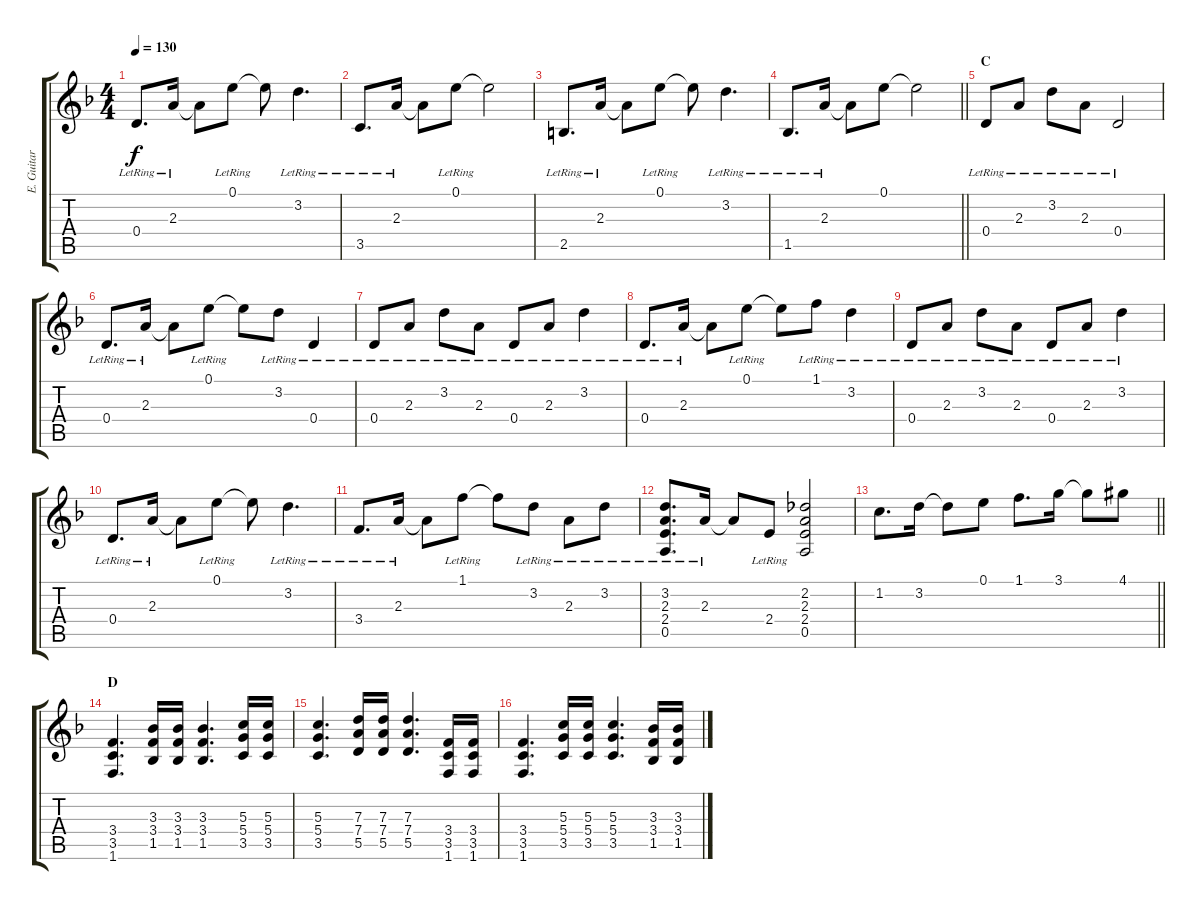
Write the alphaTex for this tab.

\track ("E. Guitar I" "E. Guitar ") {instrument overdrivenguitar}
\staff {score tabs}
\tuning (E4 B3 G3 D3 A2 E2) {hide}
\ts (4 4)
\tempo 130
\clef g2
\ks f
0.4{lr}.8{d dy f} 2.3{lr}.16 2.3{t}.8 0.1{lr}.8 0.1{t}.8 3.2{lr}.4{d} |
3.5{lr}.8{d} 2.3{lr}.16 2.3{t}.8 0.1{lr}.8 0.1{t}.2 |
2.5{lr}.8{d} 2.3{lr}.16 2.3{t}.8 0.1{lr}.8 0.1{t}.8 3.2{lr}.4{d} |
\barLineRight lightlight
1.5{lr}.8{d} 2.3{lr}.16 2.3{t}.8 0.1.8 0.1{t}.2 |
\section ("" "C")
0.4{lr}.8 2.3{lr}.8 3.2{lr}.8 2.3{lr}.8 0.4{lr}.2 |
0.4{lr}.8{d} 2.3{lr}.16 2.3{t}.8 0.1{lr}.8 0.1{t}.8 3.2{lr}.8 0.4{lr}.4 |
0.4{lr}.8 2.3{lr}.8 3.2{lr}.8 2.3{lr}.8 0.4{lr}.8 2.3{lr}.8 3.2{lr}.4 |
0.4{lr}.8{d} 2.3{lr}.16 2.3{t}.8 0.1{lr}.8 0.1{t}.8 1.1{lr}.8 3.2{lr}.4 |
0.4{lr}.8 2.3{lr}.8 3.2{lr}.8 2.3{lr}.8 0.4{lr}.8 2.3{lr}.8 3.2{lr}.4 |
0.4{lr}.8{d} 2.3{lr}.16 2.3{t}.8 0.1{lr}.8 0.1{t}.8 3.2{lr}.4{d} |
3.4{lr}.8{d} 2.3{lr}.16 2.3{t}.8 1.1{lr}.8 1.1{t}.8 3.2{lr}.8 2.3{lr}.8 3.2{lr}.8 |
(3.2{lr} 2.3{lr} 2.4{lr} 0.5{lr}).8{d} 2.3{lr}.16 2.3{t}.8 2.4{lr}.8 (2.2 2.3 2.4 0.5).2 |
\barLineRight lightlight
1.2.8{d} 3.2.16 3.2{t}.8 0.1.8 1.1.8{d} 3.1.16 3.1{t}.8 4.1{acc #}.8 |
\section ("" "D")
(3.4 3.5 1.6).4{d} (3.3 3.4 1.5).16 (3.3 3.4 1.5).16 (3.3 3.4 1.5).4{d} (5.3 5.4 3.5).16 (5.3 5.4 3.5).16 |
(5.3 5.4 3.5).4{d} (7.3 7.4 5.5).16 (7.3 7.4 5.5).16 (7.3 7.4 5.5).4{d} (3.4 3.5 1.6).16 (3.4 3.5 1.6).16 |
(3.4 3.5 1.6).4{d} (5.3 5.4 3.5).16 (5.3 5.4 3.5).16 (5.3 5.4 3.5).4{d} (3.3 3.4 1.5).16 (3.3 3.4 1.5).16
